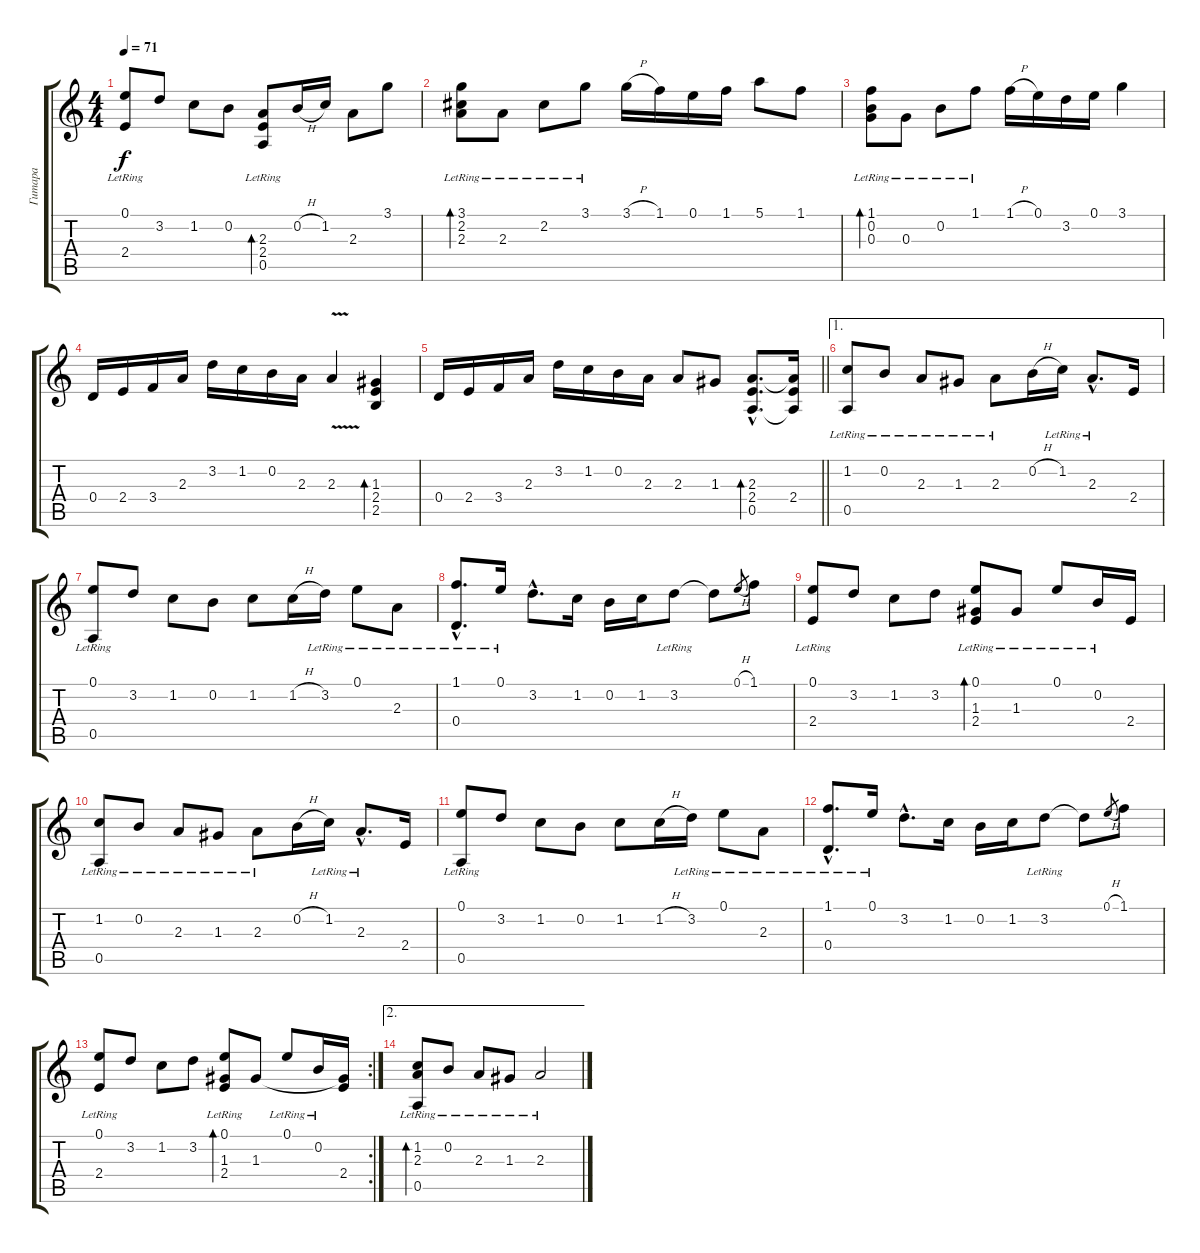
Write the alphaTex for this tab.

\track ("Гитара" "Гитара") {instrument acousticguitarsteel}
\staff {score tabs}
\tuning (E4 B3 G3 D3 A2 E2) {hide}
\ts (4 4)
\tempo 71
\clef g2
\ks c
(0.1{lr} 2.4{lr}).8{dy f} 3.2.8 1.2.8 0.2.8 (2.3{lr} 2.4 0.5{lr}).8{bd 60} 0.2{h}.16 1.2.16 2.3.8 3.1.8 |
(3.1{lr} 2.2{lr} 2.3).8{bd 120} 2.3{lr}.8 2.2{lr}.8 3.1{lr}.8 3.1{h}.16 1.1.16 0.1.16 1.1.16 5.1.8 1.1.8 |
(1.1{lr} 0.2{lr} 0.3).8{bd 120} 0.3{lr}.8 0.2{lr}.8 1.1{lr}.8 1.1{h}.16 0.1.16 3.2.16 0.1.16 3.1.4 |
0.4.16 2.4.16 3.4.16 2.3.16 3.2.16 1.2.16 0.2.16 2.3.16 2.3{v}.4 (1.3 2.4 2.5).4{bd 120} |
\barLineRight lightlight
0.4.16 2.4.16 3.4.16 2.3.16 3.2.16 1.2.16 0.2.16 2.3.16 2.3.8 1.3.8 (2.3{hac} 2.4{hac} 0.5{hac}).8{d bd 120} (2.3{t} 2.4 0.5{t}).16 |
\ae 1
(1.2{lr} 0.5{lr}).8 0.2{lr}.8 2.3{lr}.8 1.3{lr}.8 2.3{lr}.8 0.2{h}.16 1.2{lr}.16 2.3{hac lr}.8{d} 2.4.16 |
(0.1{lr} 0.5{lr}).8 3.2.8 1.2.8 0.2.8 1.2.8 1.2{h}.16 3.2{lr}.16 0.1{lr}.8 2.3{lr}.8 |
(1.1{hac} 0.4{hac lr}).8{d} 0.1{lr}.16 3.2{hac}.8{d} 1.2.16 0.2.16 1.2.16 3.2{lr}.8 3.2{t}.8 0.1{h}.8{gr} 1.1.8 |
(0.1{lr} 2.4{lr}).8 3.2.8 1.2.8 3.2.8 (0.1{lr} 1.3 2.4{lr}).8{bd 60} 1.3{lr}.8 0.1{lr}.8 0.2{lr}.16 2.4.16 |
(1.2{lr} 0.5{lr}).8 0.2{lr}.8 2.3{lr}.8 1.3{lr}.8 2.3{lr}.8 0.2{h}.16 1.2{lr}.16 2.3{hac lr}.8{d} 2.4.16 |
(0.1{lr} 0.5{lr}).8 3.2.8 1.2.8 0.2.8 1.2.8 1.2{h}.16 3.2{lr}.16 0.1{lr}.8 2.3{lr}.8 |
(1.1{hac} 0.4{hac lr}).8{d} 0.1{lr}.16 3.2{hac}.8{d} 1.2.16 0.2.16 1.2.16 3.2{lr}.8 3.2{t}.8 0.1{h}.8{gr} 1.1.8 |
\rc 2
(0.1{lr} 2.4{lr}).8 3.2.8 1.2.8 3.2.8 (0.1{lr} 1.3 2.4{lr}).8{bd 60} 1.3.8 0.1{lr}.8 0.2{lr}.16 (1.3{t} 2.4).16 |
\ae 2
(1.2{lr} 2.3{lr} 0.5{lr}).8{bd 120} 0.2{lr}.8 2.3{lr}.8 1.3{lr}.8 2.3{lr}.2
